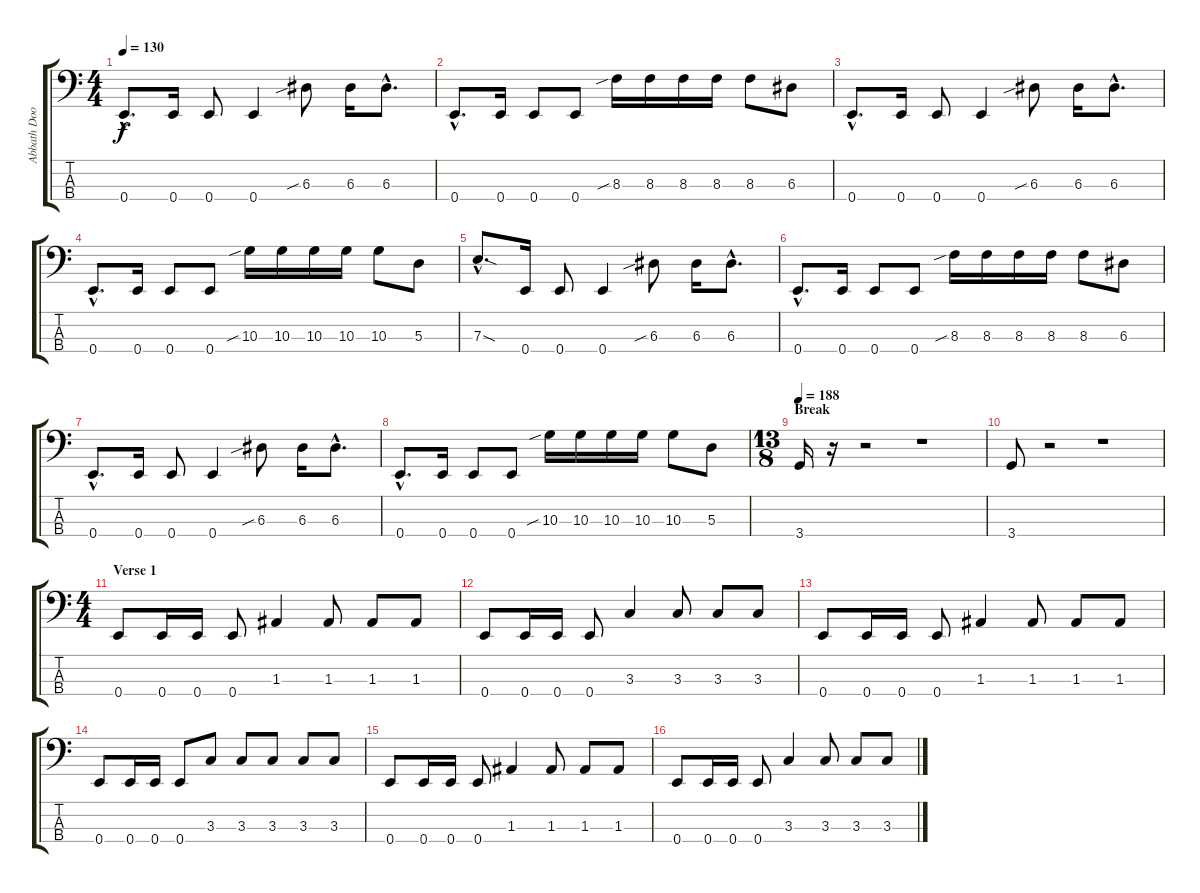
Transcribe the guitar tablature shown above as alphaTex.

\track ("Abbath Doom Occulta" "Abbath Doo") {instrument electricbasspick}
\staff {score tabs}
\tuning (G2 D2 A1 E1) {hide}
\ts (4 4)
\tempo 130
\clef f4
\ks c
0.4{hac}.8{d dy f} 0.4.16 0.4.8 0.4.4 6.3{sib}.8 6.3.16 6.3{hac}.8{d} |
0.4{hac}.8{d} 0.4.16 0.4.8 0.4.8 8.3{sib}.16 8.3.16 8.3.16 8.3.16 8.3.8 6.3.8 |
0.4{hac}.8{d} 0.4.16 0.4.8 0.4.4 6.3{sib}.8 6.3.16 6.3{hac}.8{d} |
0.4{hac}.8{d} 0.4.16 0.4.8 0.4.8 10.3{sib}.16 10.3.16 10.3.16 10.3.16 10.3.8 5.3.8 |
7.3{sod hac}.8{d} 0.4.16 0.4.8 0.4.4 6.3{sib}.8 6.3.16 6.3{hac}.8{d} |
0.4{hac}.8{d} 0.4.16 0.4.8 0.4.8 8.3{sib}.16 8.3.16 8.3.16 8.3.16 8.3.8 6.3.8 |
0.4{hac}.8{d} 0.4.16 0.4.8 0.4.4 6.3{sib}.8 6.3.16 6.3{hac}.8{d} |
0.4{hac}.8{d} 0.4.16 0.4.8 0.4.8 10.3{sib}.16 10.3.16 10.3.16 10.3.16 10.3.8 5.3.8 |
\ts (13 8)
\section ("" "Break")
\tempo 188
3.4.16 r.16 r.2 r.1 |
3.4.8 r.2 r.1 |
\ts (4 4)
\section ("" "Verse 1")
0.4.8 0.4.16 0.4.16 0.4.8 1.3.4 1.3.8 1.3.8 1.3.8 |
0.4.8 0.4.16 0.4.16 0.4.8 3.3.4 3.3.8 3.3.8 3.3.8 |
0.4.8 0.4.16 0.4.16 0.4.8 1.3.4 1.3.8 1.3.8 1.3.8 |
0.4.8 0.4.16 0.4.16 0.4.8 3.3.8 3.3.8 3.3.8 3.3.8 3.3.8 |
0.4.8 0.4.16 0.4.16 0.4.8 1.3.4 1.3.8 1.3.8 1.3.8 |
0.4.8 0.4.16 0.4.16 0.4.8 3.3.4 3.3.8 3.3.8 3.3.8
